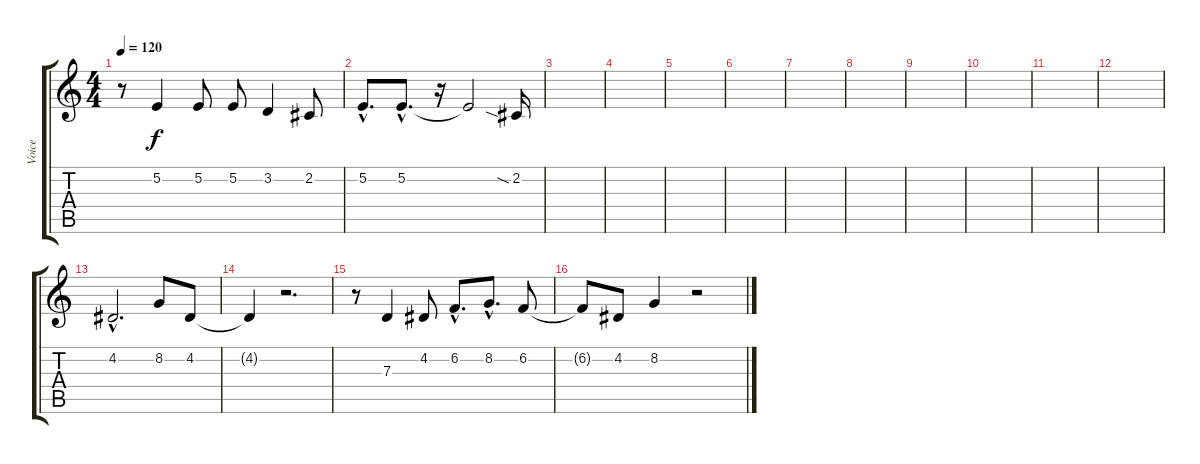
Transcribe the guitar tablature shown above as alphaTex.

\track ("Voice" "Voice") {instrument pad7halo}
\staff {score tabs}
\tuning (E4 B3 G3 D3 A2 E2) {hide}
\ts (4 4)
\tempo 120
\clef g2
\ks c
r.8{dy f} 5.2.4 5.2.8 5.2.8 3.2.4 2.2.8 |
5.2{hac}.8{d} 5.2{hac}.8{d} r.16 5.2{t}.2 2.2{sia}.16 |
|
|
|
|
|
|
|
|
|
|
4.2{hac}.2{d} 8.2.8 4.2.8 |
4.2{t}.4 r.2{d} |
r.8 7.3.4 4.2.8 6.2{hac}.8{d} 8.2{hac}.8{d} 6.2.8 |
6.2{t}.8 4.2.8 8.2.4 r.2
